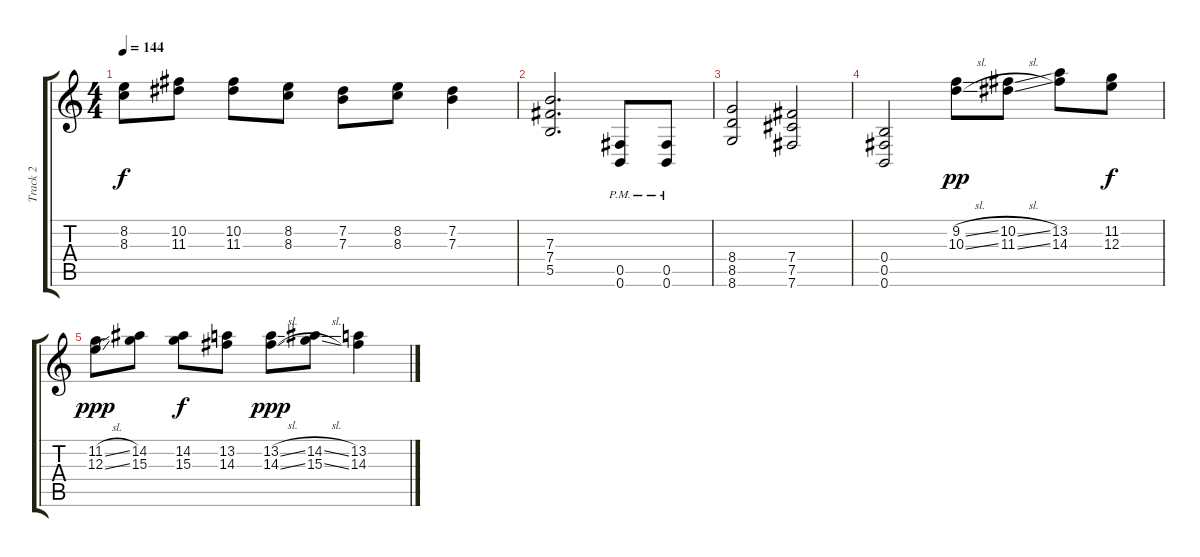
\track ("Track 2" "Track 2") {instrument distortionguitar}
\staff {score tabs}
\tuning (E4 Ab3 E3 B2 Gb2 B1) {hide}
\ts (4 4)
\tempo 144
\clef g2
\ks c
(8.2 8.3).8{dy f} (10.2 11.3).8 (10.2 11.3).8 (8.2 8.3).8 (7.2 7.3).8 (8.2 8.3).8 (7.2 7.3).4 |
(7.3 7.4 5.5).2{d} (0.5{pm} 0.6{pm}).8 (0.5{pm} 0.6{pm}).8 |
(8.4 8.5 8.6).2 (7.4 7.5 7.6).2 |
(0.4 0.5 0.6).2 (9.2{sl} 10.3{sl}).8{dy pp} (10.2{sl} 11.3{sl}).8 (13.2 14.3).8 (11.2 12.3).8{dy f} |
(11.2{sl} 12.3{sl}).8{dy ppp} (14.2 15.3).8 (14.2 15.3).8{dy f} (13.2 14.3).8 (13.2{sl} 14.3{sl}).8{dy ppp} (14.2{sl} 15.3{sl}).8 (13.2 14.3).4
